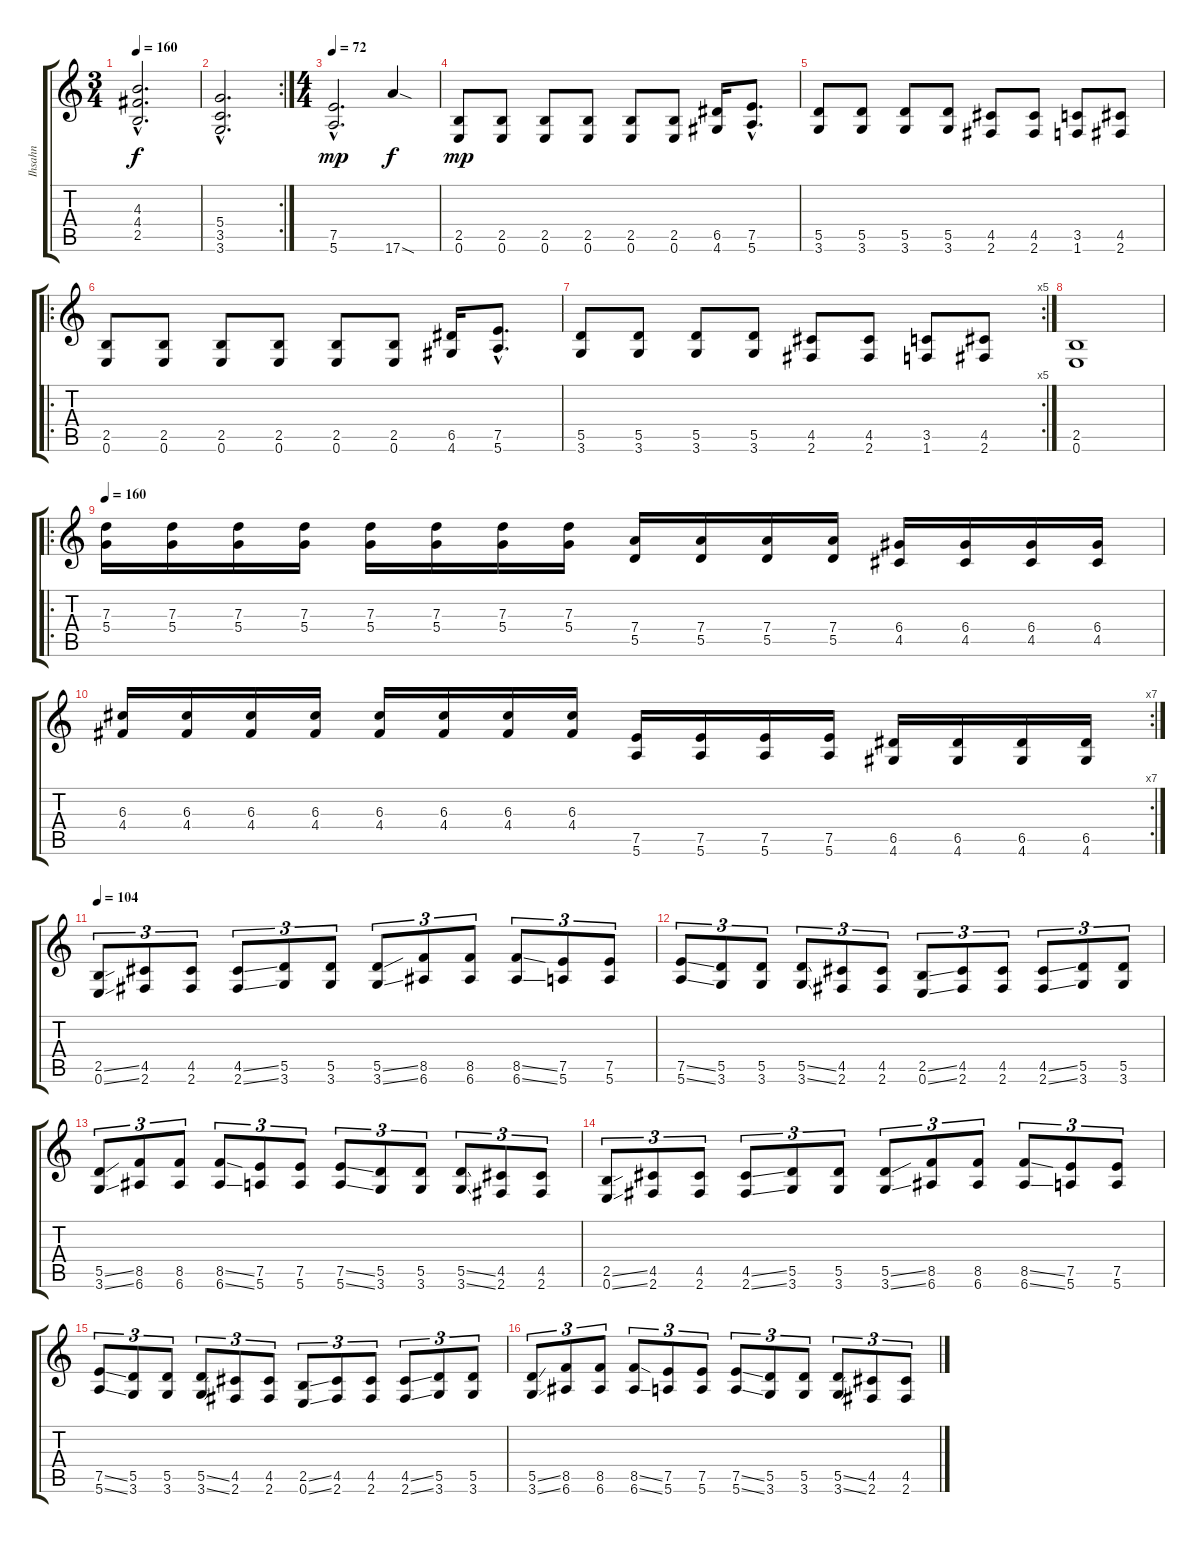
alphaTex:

\track ("Ihsahn " "Ihsahn ") {instrument distortionguitar}
\staff {score tabs}
\tuning (E4 B3 G3 D3 A2 E2) {hide}
\ts (3 4)
\tempo 160
\clef g2
\ks c
(4.3{hac} 4.4{hac} 2.5{hac}).2{d dy f} |
\rc 2
(5.4{hac} 3.5{hac} 3.6{hac}).2{d} |
\ts (4 4)
\tempo 72
(7.5{hac} 5.6{hac}).2{d dy mp} 17.6{sod}.4{dy f} |
(2.5 0.6).8{dy mp} (2.5 0.6).8 (2.5 0.6).8 (2.5 0.6).8 (2.5 0.6).8 (2.5 0.6).8 (6.5 4.6).16 (7.5{hac} 5.6{hac}).8{d} |
(5.5 3.6).8 (5.5 3.6).8 (5.5 3.6).8 (5.5 3.6).8 (4.5 2.6).8 (4.5 2.6).8 (3.5 1.6).8 (4.5 2.6).8 |
\ro
(2.5 0.6).8 (2.5 0.6).8 (2.5 0.6).8 (2.5 0.6).8 (2.5 0.6).8 (2.5 0.6).8 (6.5 4.6).16 (7.5{hac} 5.6{hac}).8{d} |
\rc 5
(5.5 3.6).8 (5.5 3.6).8 (5.5 3.6).8 (5.5 3.6).8 (4.5 2.6).8 (4.5 2.6).8 (3.5 1.6).8 (4.5 2.6).8 |
(2.5 0.6).1 |
\ro
\tempo 160
(7.3 5.4).16 (7.3 5.4).16 (7.3 5.4).16 (7.3 5.4).16 (7.3 5.4).16 (7.3 5.4).16 (7.3 5.4).16 (7.3 5.4).16 (7.4 5.5).16 (7.4 5.5).16 (7.4 5.5).16 (7.4 5.5).16 (6.4 4.5).16 (6.4 4.5).16 (6.4 4.5).16 (6.4 4.5).16 |
\rc 7
(6.3 4.4).16 (6.3 4.4).16 (6.3 4.4).16 (6.3 4.4).16 (6.3 4.4).16 (6.3 4.4).16 (6.3 4.4).16 (6.3 4.4).16 (7.5 5.6).16 (7.5 5.6).16 (7.5 5.6).16 (7.5 5.6).16 (6.5 4.6).16 (6.5 4.6).16 (6.5 4.6).16 (6.5 4.6).16 |
\tempo 104
(2.5{ss} 0.6{ss}).8{tu (3 2)} (4.5 2.6).8{tu (3 2)} (4.5 2.6).8{tu (3 2)} (4.5{ss} 2.6{ss}).8{tu (3 2)} (5.5 3.6).8{tu (3 2)} (5.5 3.6).8{tu (3 2)} (5.5{ss} 3.6{ss}).8{tu (3 2)} (8.5 6.6).8{tu (3 2)} (8.5 6.6).8{tu (3 2)} (8.5{ss} 6.6{ss}).8{tu (3 2)} (7.5 5.6).8{tu (3 2)} (7.5 5.6).8{tu (3 2)} |
(7.5{ss} 5.6{ss}).8{tu (3 2)} (5.5 3.6).8{tu (3 2)} (5.5 3.6).8{tu (3 2)} (5.5{ss} 3.6{ss}).8{tu (3 2)} (4.5 2.6).8{tu (3 2)} (4.5 2.6).8{tu (3 2)} (2.5{ss} 0.6{ss}).8{tu (3 2)} (4.5 2.6).8{tu (3 2)} (4.5 2.6).8{tu (3 2)} (4.5{ss} 2.6{ss}).8{tu (3 2)} (5.5 3.6).8{tu (3 2)} (5.5 3.6).8{tu (3 2)} |
(5.5{ss} 3.6{ss}).8{tu (3 2)} (8.5 6.6).8{tu (3 2)} (8.5 6.6).8{tu (3 2)} (8.5{ss} 6.6{ss}).8{tu (3 2)} (7.5 5.6).8{tu (3 2)} (7.5 5.6).8{tu (3 2)} (7.5{ss} 5.6{ss}).8{tu (3 2)} (5.5 3.6).8{tu (3 2)} (5.5 3.6).8{tu (3 2)} (5.5{ss} 3.6{ss}).8{tu (3 2)} (4.5 2.6).8{tu (3 2)} (4.5 2.6).8{tu (3 2)} |
(2.5{ss} 0.6{ss}).8{tu (3 2)} (4.5 2.6).8{tu (3 2)} (4.5 2.6).8{tu (3 2)} (4.5{ss} 2.6{ss}).8{tu (3 2)} (5.5 3.6).8{tu (3 2)} (5.5 3.6).8{tu (3 2)} (5.5{ss} 3.6{ss}).8{tu (3 2)} (8.5 6.6).8{tu (3 2)} (8.5 6.6).8{tu (3 2)} (8.5{ss} 6.6{ss}).8{tu (3 2)} (7.5 5.6).8{tu (3 2)} (7.5 5.6).8{tu (3 2)} |
(7.5{ss} 5.6{ss}).8{tu (3 2)} (5.5 3.6).8{tu (3 2)} (5.5 3.6).8{tu (3 2)} (5.5{ss} 3.6{ss}).8{tu (3 2)} (4.5 2.6).8{tu (3 2)} (4.5 2.6).8{tu (3 2)} (2.5{ss} 0.6{ss}).8{tu (3 2)} (4.5 2.6).8{tu (3 2)} (4.5 2.6).8{tu (3 2)} (4.5{ss} 2.6{ss}).8{tu (3 2)} (5.5 3.6).8{tu (3 2)} (5.5 3.6).8{tu (3 2)} |
(5.5{ss} 3.6{ss}).8{tu (3 2)} (8.5 6.6).8{tu (3 2)} (8.5 6.6).8{tu (3 2)} (8.5{ss} 6.6{ss}).8{tu (3 2)} (7.5 5.6).8{tu (3 2)} (7.5 5.6).8{tu (3 2)} (7.5{ss} 5.6{ss}).8{tu (3 2)} (5.5 3.6).8{tu (3 2)} (5.5 3.6).8{tu (3 2)} (5.5{ss} 3.6{ss}).8{tu (3 2)} (4.5 2.6).8{tu (3 2)} (4.5 2.6).8{tu (3 2)}
